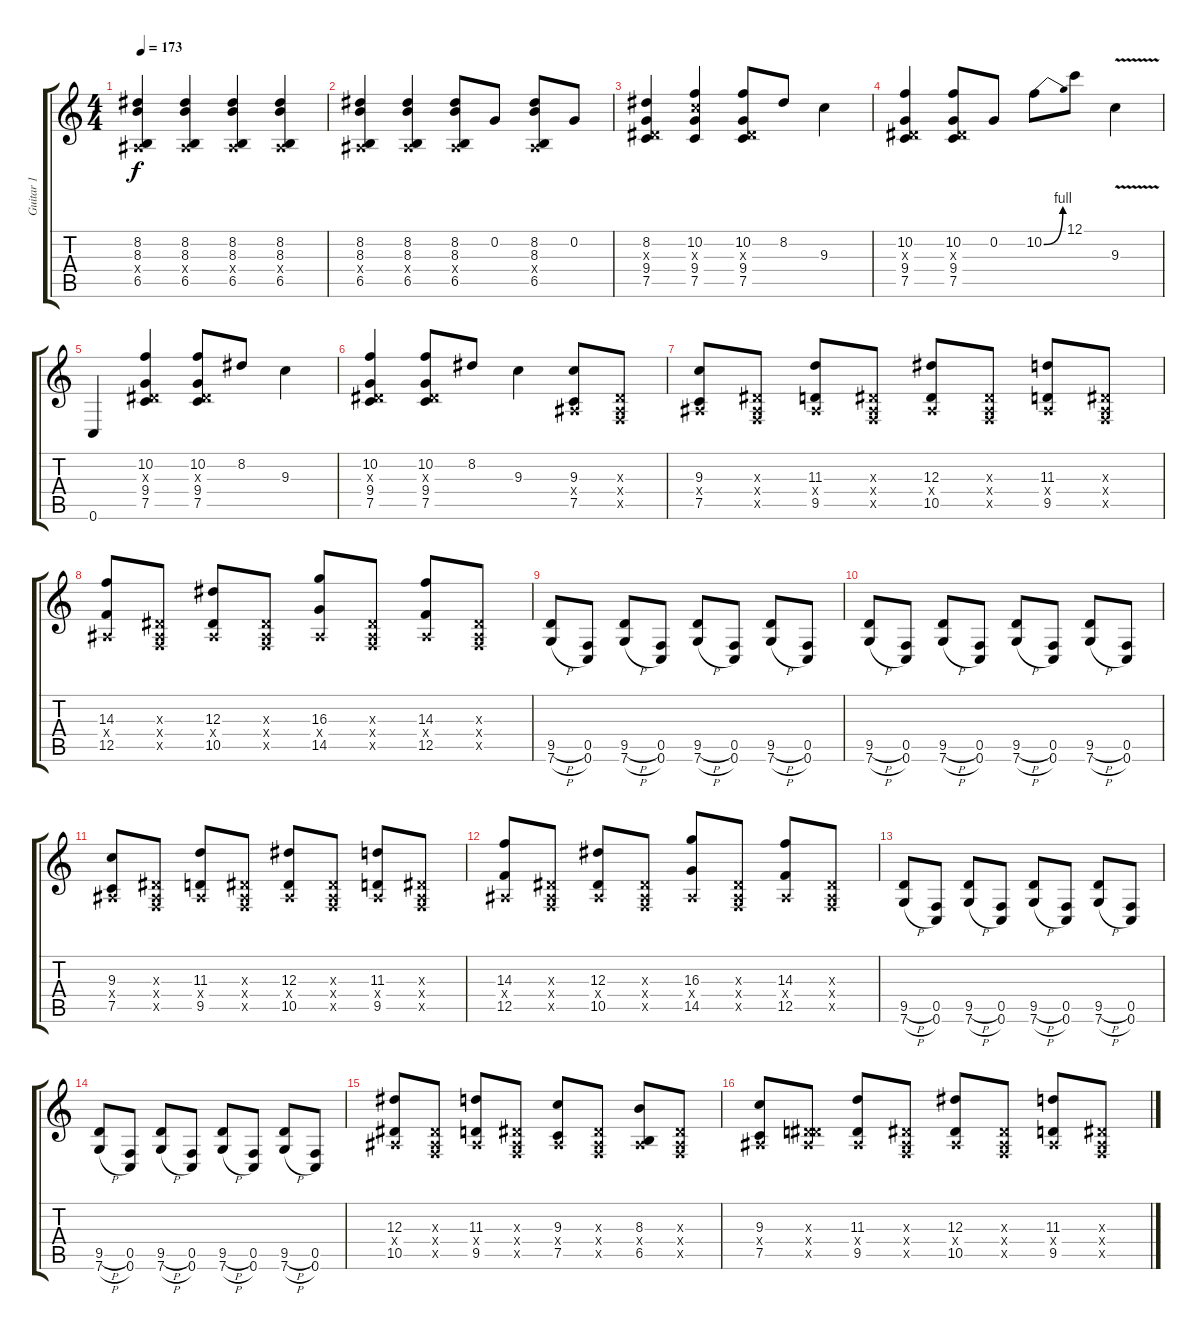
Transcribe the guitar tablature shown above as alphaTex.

\track ("Guitar 1" "Guitar 1") {instrument overdrivenguitar}
\staff {score tabs}
\tuning (C4 G3 Eb3 Bb2 F2 C2) {hide}
\ts (4 4)
\tempo 173
\clef g2
\ks c
(8.2 8.3 0.4{x} 6.5).4{dy f} (8.2 8.3 0.4{x} 6.5).4 (8.2 8.3 0.4{x} 6.5).4 (8.2 8.3 0.4{x} 6.5).4 |
(8.2 8.3 0.4{x} 6.5).4 (8.2 8.3 0.4{x} 6.5).4 (8.2 8.3 0.4{x} 6.5).8 0.2.8 (8.2 8.3 0.4{x} 6.5).8 0.2.8 |
(8.2 0.3{x} 9.4 7.5).4 (10.2 9.3{x} 9.4 7.5).4 (10.2 0.3{x} 9.4 7.5).8 8.2.8 9.3.4 |
(10.2 0.3{x} 9.4 7.5).4 (10.2 0.3{x} 9.4 7.5).8 0.2.8 10.2{be (bend 0 0 60 4)}.8 12.1.8 9.3{v}.4 |
0.6.4 (10.2 0.3{x} 9.4 7.5).4 (10.2 0.3{x} 9.4 7.5).8 8.2.8 9.3.4 |
(10.2 0.3{x} 9.4 7.5).4 (10.2 0.3{x} 9.4 7.5).8 8.2.8 9.3.4 (9.3 0.4{x} 7.5).8 (0.3{x} 0.4{x} 0.5{x}).8 |
(9.3 0.4{x} 7.5).8 (0.3{x} 0.4{x} 0.5{x}).8 (11.3 0.4{x} 9.5).8 (0.3{x} 0.4{x} 0.5{x}).8 (12.3 0.4{x} 10.5).8 (0.3{x} 0.4{x} 0.5{x}).8 (11.3 0.4{x} 9.5).8 (0.3{x} 0.4{x} 0.5{x}).8 |
(14.3 0.4{x} 12.5).8 (0.3{x} 0.4{x} 0.5{x}).8 (12.3 0.4{x} 10.5).8 (0.3{x} 0.4{x} 0.5{x}).8 (16.3 0.4{x} 14.5).8 (0.3{x} 0.4{x} 0.5{x}).8 (14.3 0.4{x} 12.5).8 (0.3{x} 0.4{x} 0.5{x}).8 |
(9.5{h} 7.6{h}).8 (0.5 0.6).8 (9.5{h} 7.6{h}).8 (0.5 0.6).8 (9.5{h} 7.6{h}).8 (0.5 0.6).8 (9.5{h} 7.6{h}).8 (0.5 0.6).8 |
(9.5{h} 7.6{h}).8 (0.5 0.6).8 (9.5{h} 7.6{h}).8 (0.5 0.6).8 (9.5{h} 7.6{h}).8 (0.5 0.6).8 (9.5{h} 7.6{h}).8 (0.5 0.6).8 |
(9.3 0.4{x} 7.5).8 (0.3{x} 0.4{x} 0.5{x}).8 (11.3 0.4{x} 9.5).8 (0.3{x} 0.4{x} 0.5{x}).8 (12.3 0.4{x} 10.5).8 (0.3{x} 0.4{x} 0.5{x}).8 (11.3 0.4{x} 9.5).8 (0.3{x} 0.4{x} 0.5{x}).8 |
(14.3 0.4{x} 12.5).8 (0.3{x} 0.4{x} 0.5{x}).8 (12.3 0.4{x} 10.5).8 (0.3{x} 0.4{x} 0.5{x}).8 (16.3 0.4{x} 14.5).8 (0.3{x} 0.4{x} 0.5{x}).8 (14.3 0.4{x} 12.5).8 (0.3{x} 0.4{x} 0.5{x}).8 |
(9.5{h} 7.6{h}).8 (0.5 0.6).8 (9.5{h} 7.6{h}).8 (0.5 0.6).8 (9.5{h} 7.6{h}).8 (0.5 0.6).8 (9.5{h} 7.6{h}).8 (0.5 0.6).8 |
(9.5{h} 7.6{h}).8 (0.5 0.6).8 (9.5{h} 7.6{h}).8 (0.5 0.6).8 (9.5{h} 7.6{h}).8 (0.5 0.6).8 (9.5{h} 7.6{h}).8 (0.5 0.6).8 |
(12.3 0.4{x} 10.5).8 (0.3{x} 0.4{x} 0.5{x}).8 (11.3 0.4{x} 9.5).8 (0.3{x} 0.4{x} 0.5{x}).8 (9.3 0.4{x} 7.5).8 (0.3{x} 0.4{x} 0.5{x}).8 (8.3 0.4{x} 6.5).8 (0.3{x} 0.4{x} 0.5{x}).8 |
(9.3 0.4{x} 7.5).8 (0.3{x} 0.4{x} 9.5{x}).8 (11.3 0.4{x} 9.5).8 (0.3{x} 0.4{x} 0.5{x}).8 (12.3 0.4{x} 10.5).8 (0.3{x} 0.4{x} 0.5{x}).8 (11.3 0.4{x} 9.5).8 (0.3{x} 0.4{x} 0.5{x}).8
